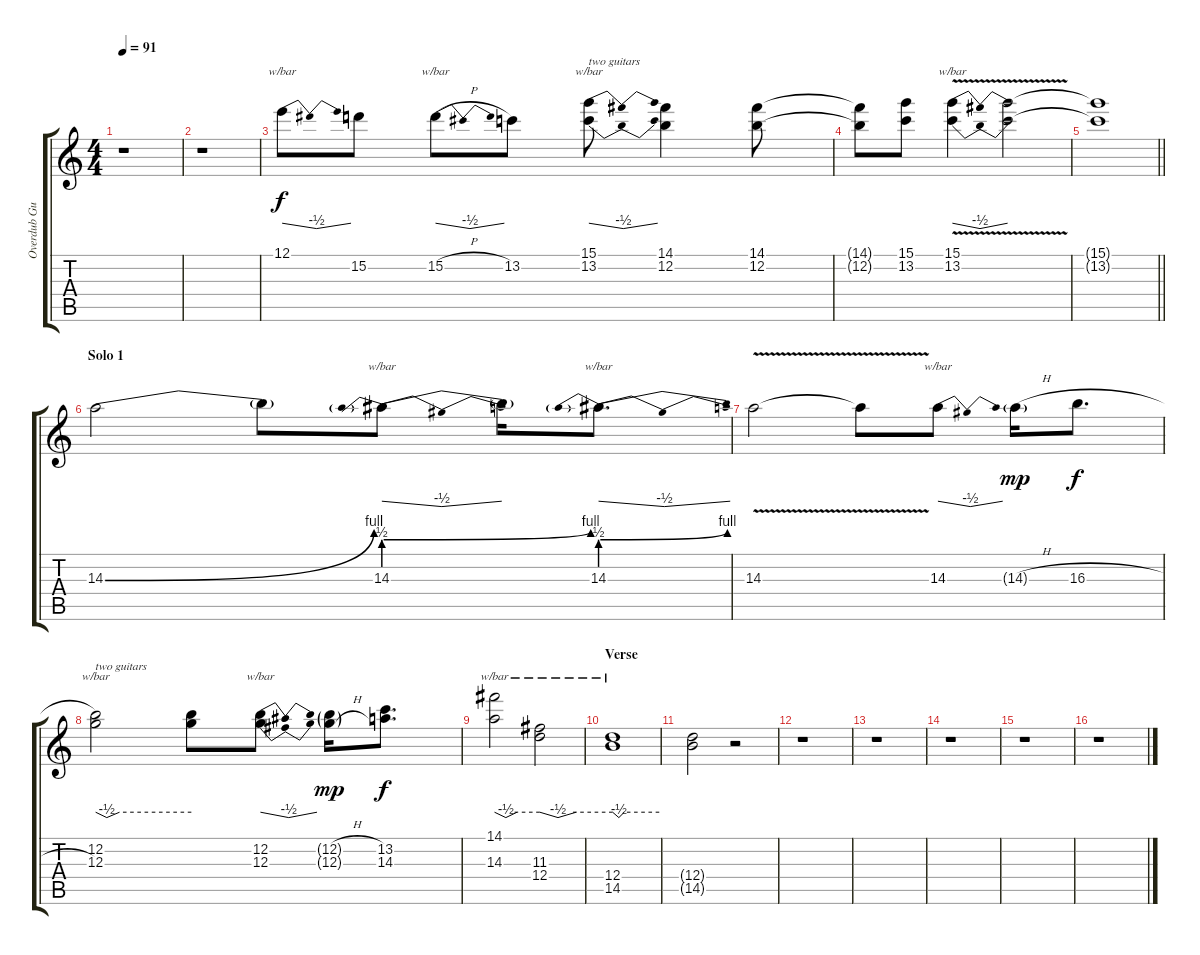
\track ("Overdub Guitar" "Overdub Gu") {instrument distortionguitar}
\staff {score tabs}
\tuning (E4 B3 G3 D3 A2 E2) {hide}
\ts (4 4)
\tempo 91
\clef g2
\ks c
r.1{dy f} |
r.1 |
12.1.8{tbe (dip default 0 0 30 -2 60 0)} 15.2.8 15.2{h}.8{tbe (dip default 0 0 30 -2 60 0)} 13.2.8 (15.1 13.2).8{tbe (dip default 0 0 30 -2 60 0) txt "two guitars"} (14.1 12.2).4 (14.1 12.2).8 |
(14.1{t} 12.2{t}).8 (15.1 13.2).8 (15.1{v} 13.2{v}).4{tbe (dip default 0 0 30 -2 60 0)} (15.1{t} 13.2{t}).2 |
\barLineRight lightlight
(15.1{t} 13.2{t}).1 |
\section ("" "Solo 1")
14.3{be (bend 0 0 60 4)}.2 14.3{t}.8 14.3{be (prebendbend 0 2 60 4)}.8{tbe (dip default 0 0 30 -2 60 0)} 14.3{t}.16 14.3{be (prebendbend 0 2 60 4)}.8{d tbe (dip default 0 0 30 -2 60 0)} |
14.3{v}.2 14.3{t}.8 14.3.8{tbe (dip default 0 0 30 -2 60 0)} 14.3{h g}.16{dy mp} 16.3{h}.8{d dy f} |
(12.2 12.3).2{tbe (custom default 0 0 7 -2 15 0 60 0) txt "two guitars"} (12.2{t} 12.3{t}).8 (12.2 12.3).8{tbe (dip default 0 0 30 -2 60 0)} (12.2{h g} 12.3{h g}).16{dy mp} (13.2 14.3).8{d dy f} |
(14.1 14.3).2{tbe (custom default 0 0 15 -2 30 0 60 0)} (11.3 12.4).2{tbe (custom default 0 0 15 -2 30 0 60 0)} |
\section ("" "Verse")
(12.4 14.5).1{tbe (custom default 0 0 8 -2 15 0 60 0)} |
(12.4{t} 14.5{t}).2 r.2 |
r.1 |
r.1 |
r.1 |
r.1 |
r.1
